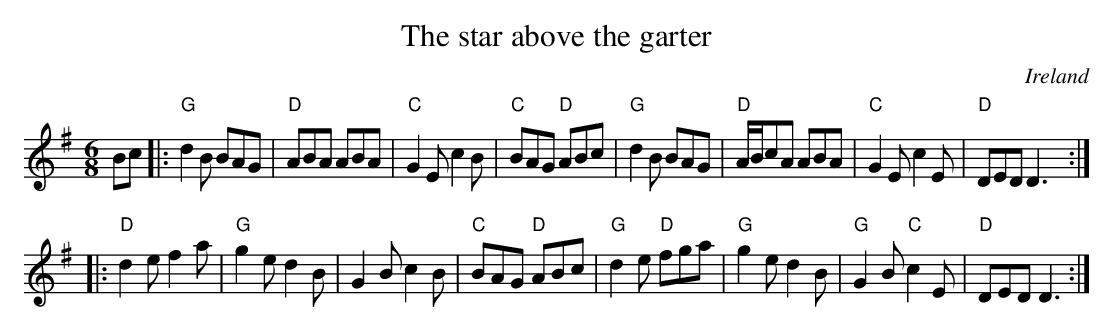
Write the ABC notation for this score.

X:1
T:The star above the garter
O:Ireland
M:6/8
L:1/8
K:G
Bc|:\
"G"d2B BAG|"D"ABA ABA|"C"G2E c2B|"C"BAG "D"ABc|\
"G"d2B BAG|"D"A/B/cA ABA|"C"G2E c2E|"D"DED D3:|
|:"D"d2e f2a|"G"g2e d2B|G2B c2B|"C"BAG "D"ABc|\
"G"d2e "D"fga|"G"g2e d2B|"G"G2B "C"c2E|"D"DED D3:|
